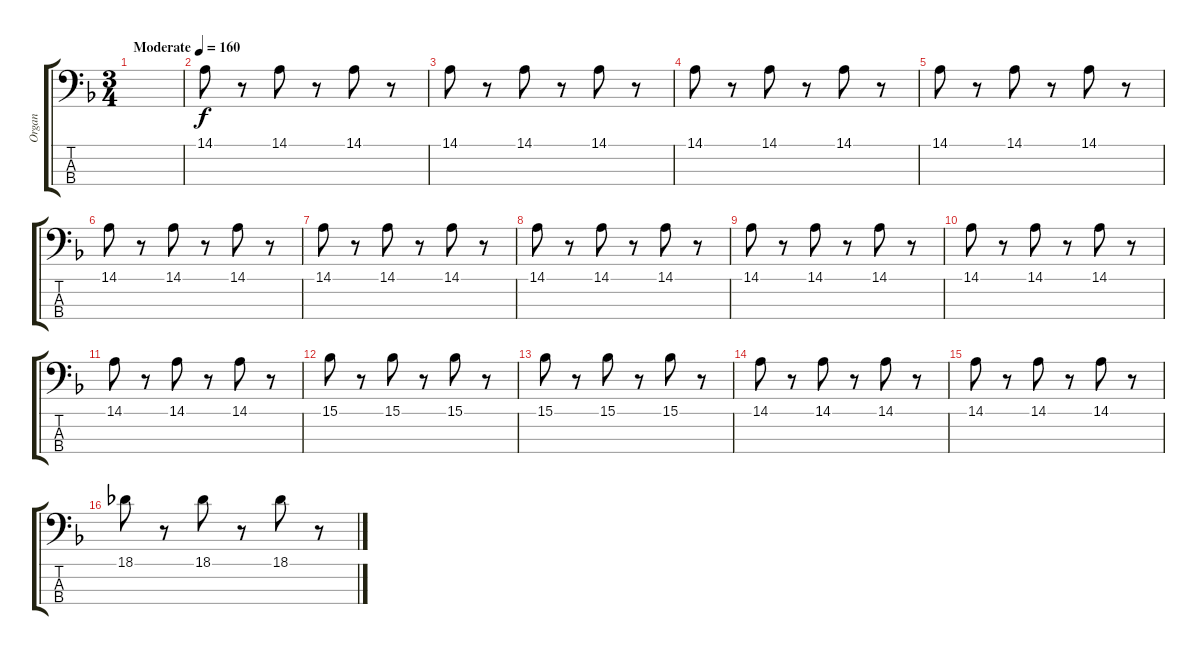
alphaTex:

\track ("Organ" "Organ") {instrument stringensemble1}
\staff {score tabs}
\tuning (G2 D2 A1 E1) {hide}
\ts (3 4)
\tempo (160 "Moderate")
\clef f4
\ks f
|
14.1.8 r.8 14.1.8 r.8 14.1.8 r.8 |
14.1.8 r.8 14.1.8 r.8 14.1.8 r.8 |
14.1.8 r.8 14.1.8 r.8 14.1.8 r.8 |
14.1.8 r.8 14.1.8 r.8 14.1.8 r.8 |
14.1.8 r.8 14.1.8 r.8 14.1.8 r.8 |
14.1.8 r.8 14.1.8 r.8 14.1.8 r.8 |
14.1.8 r.8 14.1.8 r.8 14.1.8 r.8 |
14.1.8 r.8 14.1.8 r.8 14.1.8 r.8 |
14.1.8 r.8 14.1.8 r.8 14.1.8 r.8 |
14.1.8 r.8 14.1.8 r.8 14.1.8 r.8 |
15.1.8 r.8 15.1.8 r.8 15.1.8 r.8 |
15.1.8 r.8 15.1.8 r.8 15.1.8 r.8 |
14.1.8 r.8 14.1.8 r.8 14.1.8 r.8 |
14.1.8 r.8 14.1.8 r.8 14.1.8 r.8 |
18.1.8 r.8 18.1.8 r.8 18.1.8 r.8
